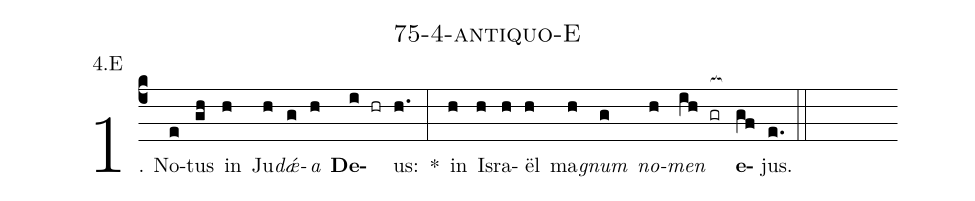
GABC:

name: 75-4-antiquo-E;
annotation: 4.E;
%%
(c4)1. No(e)tus(gh) in(h) Ju(h)<i>dǽ</i>(g)<i>a</i>(h) <b>De</b>(i hr)us:(h.) *(:) in(h) Is(h)ra(h)ël(h) ma(h)<i>gnum</i>(g) <i>no</i>(h)<i>men</i>(ih gr[ocb:1{]) <b>e</b>(gf[ocb:0}])jus.(e.) (::)
